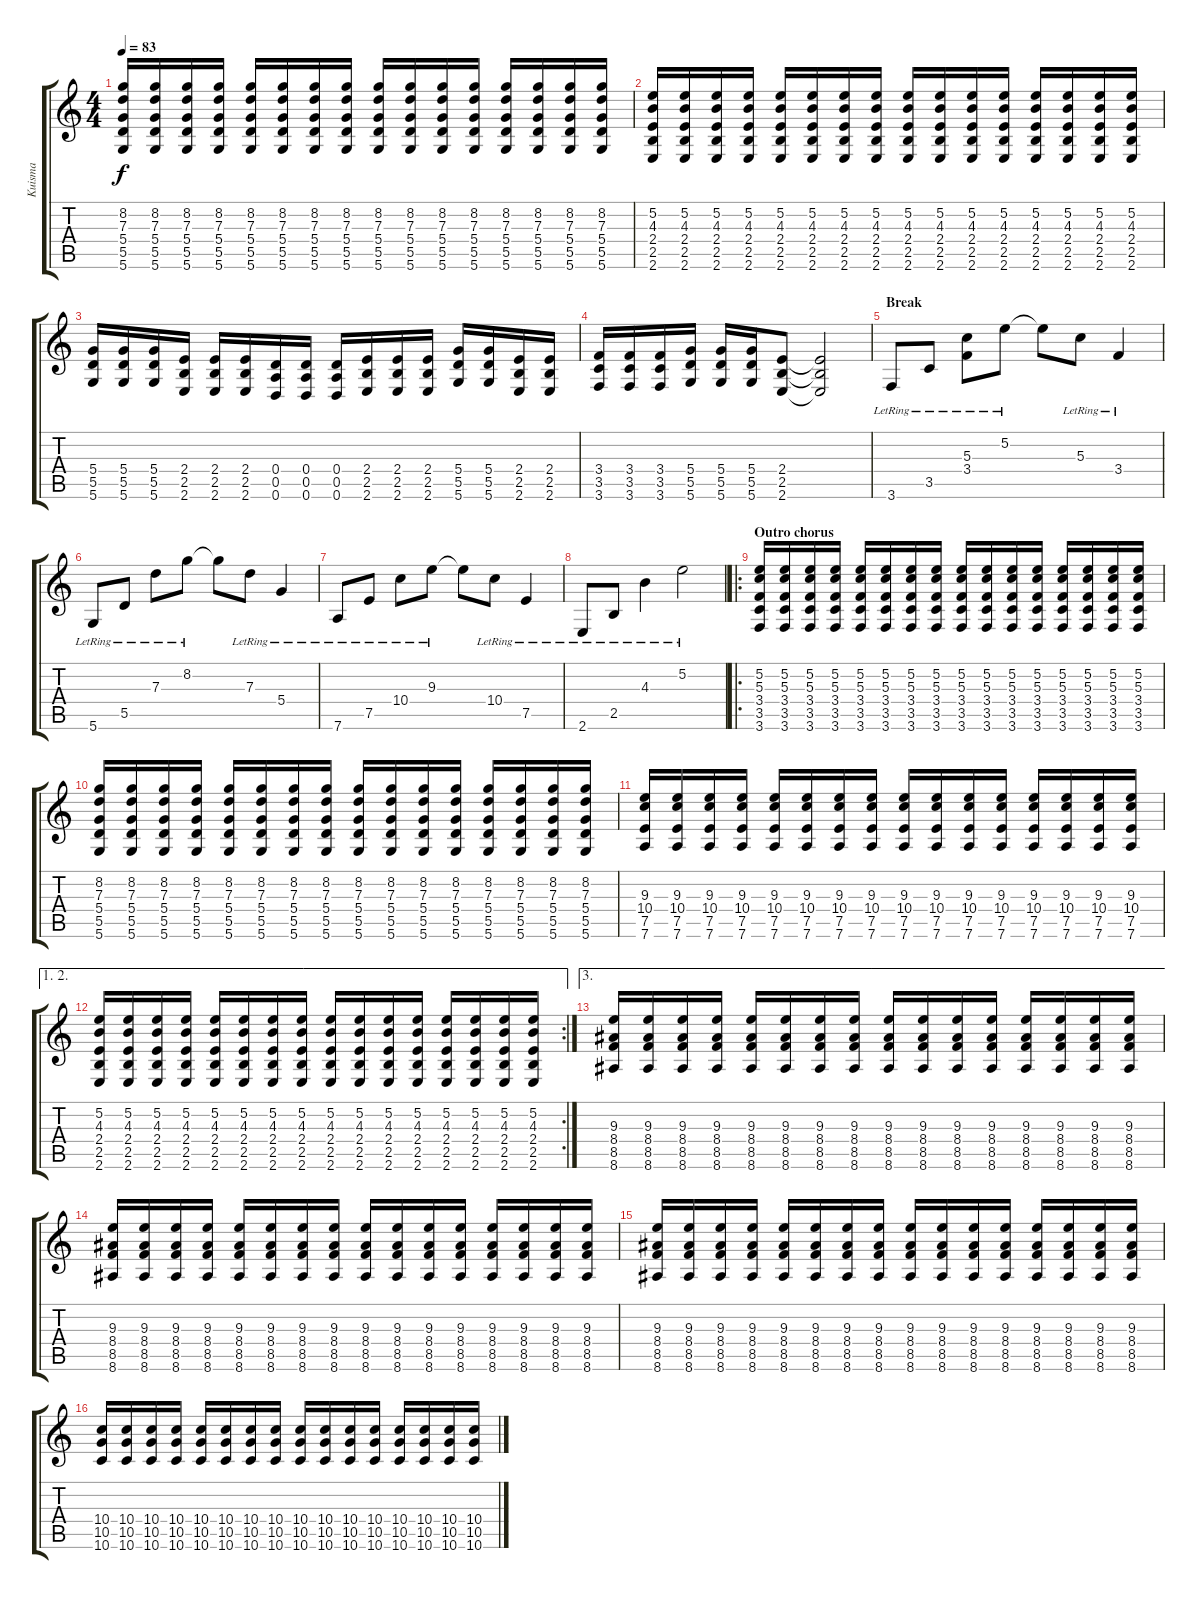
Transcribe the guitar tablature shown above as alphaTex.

\track ("Kuisma" "Kuisma") {instrument distortionguitar}
\staff {score tabs}
\tuning (E4 B3 G3 D3 A2 D2) {hide}
\ts (4 4)
\tempo 83
\clef g2
\ks c
(8.2 7.3 5.4 5.5 5.6).16{dy f} (8.2 7.3 5.4 5.5 5.6).16 (8.2 7.3 5.4 5.5 5.6).16 (8.2 7.3 5.4 5.5 5.6).16 (8.2 7.3 5.4 5.5 5.6).16 (8.2 7.3 5.4 5.5 5.6).16 (8.2 7.3 5.4 5.5 5.6).16 (8.2 7.3 5.4 5.5 5.6).16 (8.2 7.3 5.4 5.5 5.6).16 (8.2 7.3 5.4 5.5 5.6).16 (8.2 7.3 5.4 5.5 5.6).16 (8.2 7.3 5.4 5.5 5.6).16 (8.2 7.3 5.4 5.5 5.6).16 (8.2 7.3 5.4 5.5 5.6).16 (8.2 7.3 5.4 5.5 5.6).16 (8.2 7.3 5.4 5.5 5.6).16 |
(5.2 4.3 2.4 2.5 2.6).16 (5.2 4.3 2.4 2.5 2.6).16 (5.2 4.3 2.4 2.5 2.6).16 (5.2 4.3 2.4 2.5 2.6).16 (5.2 4.3 2.4 2.5 2.6).16 (5.2 4.3 2.4 2.5 2.6).16 (5.2 4.3 2.4 2.5 2.6).16 (5.2 4.3 2.4 2.5 2.6).16 (5.2 4.3 2.4 2.5 2.6).16 (5.2 4.3 2.4 2.5 2.6).16 (5.2 4.3 2.4 2.5 2.6).16 (5.2 4.3 2.4 2.5 2.6).16 (5.2 4.3 2.4 2.5 2.6).16 (5.2 4.3 2.4 2.5 2.6).16 (5.2 4.3 2.4 2.5 2.6).16 (5.2 4.3 2.4 2.5 2.6).16 |
(5.4 5.5 5.6).16 (5.4 5.5 5.6).16 (5.4 5.5 5.6).16 (2.4 2.5 2.6).16 (2.4 2.5 2.6).16 (2.4 2.5 2.6).16 (0.4 0.5 0.6).16 (0.4 0.5 0.6).16 (0.4 0.5 0.6).16 (2.4 2.5 2.6).16 (2.4 2.5 2.6).16 (2.4 2.5 2.6).16 (5.4 5.5 5.6).16 (5.4 5.5 5.6).16 (2.4 2.5 2.6).16 (2.4 2.5 2.6).16 |
(3.4 3.5 3.6).16 (3.4 3.5 3.6).16 (3.4 3.5 3.6).16 (5.4 5.5 5.6).16 (5.4 5.5 5.6).16 (5.4 5.5 5.6).16 (2.4 2.5 2.6).8 (2.4{t} 2.5{t} 2.6{t}).2 |
\section ("" "Break")
3.6{lr}.8{balance 8 instrument electricguitarclean} 3.5{lr}.8 (5.3{lr} 3.4{lr}).8 5.2{lr}.8 5.2{t}.8 5.3{lr}.8 3.4{lr}.4 |
5.6{lr}.8 5.5{lr}.8 7.3{lr}.8 8.2{lr}.8 8.2{t}.8 7.3{lr}.8 5.4{lr}.4 |
7.6{lr}.8 7.5{lr}.8 10.4{lr}.8 9.3{lr}.8 9.3{t}.8 10.4{lr}.8 7.5{lr}.4 |
2.6{lr}.8 2.5{lr}.8 4.3{lr}.4 5.2{lr}.2 |
\ro
\section ("" "Outro chorus")
(5.2 5.3 3.4 3.5 3.6).16{balance 0 instrument distortionguitar} (5.2 5.3 3.4 3.5 3.6).16 (5.2 5.3 3.4 3.5 3.6).16 (5.2 5.3 3.4 3.5 3.6).16 (5.2 5.3 3.4 3.5 3.6).16 (5.2 5.3 3.4 3.5 3.6).16 (5.2 5.3 3.4 3.5 3.6).16 (5.2 5.3 3.4 3.5 3.6).16 (5.2 5.3 3.4 3.5 3.6).16 (5.2 5.3 3.4 3.5 3.6).16 (5.2 5.3 3.4 3.5 3.6).16 (5.2 5.3 3.4 3.5 3.6).16 (5.2 5.3 3.4 3.5 3.6).16 (5.2 5.3 3.4 3.5 3.6).16 (5.2 5.3 3.4 3.5 3.6).16 (5.2 5.3 3.4 3.5 3.6).16 |
(8.2 7.3 5.4 5.5 5.6).16 (8.2 7.3 5.4 5.5 5.6).16 (8.2 7.3 5.4 5.5 5.6).16 (8.2 7.3 5.4 5.5 5.6).16 (8.2 7.3 5.4 5.5 5.6).16 (8.2 7.3 5.4 5.5 5.6).16 (8.2 7.3 5.4 5.5 5.6).16 (8.2 7.3 5.4 5.5 5.6).16 (8.2 7.3 5.4 5.5 5.6).16 (8.2 7.3 5.4 5.5 5.6).16 (8.2 7.3 5.4 5.5 5.6).16 (8.2 7.3 5.4 5.5 5.6).16 (8.2 7.3 5.4 5.5 5.6).16 (8.2 7.3 5.4 5.5 5.6).16 (8.2 7.3 5.4 5.5 5.6).16 (8.2 7.3 5.4 5.5 5.6).16 |
(9.3 10.4 7.5 7.6).16 (9.3 10.4 7.5 7.6).16 (9.3 10.4 7.5 7.6).16 (9.3 10.4 7.5 7.6).16 (9.3 10.4 7.5 7.6).16 (9.3 10.4 7.5 7.6).16 (9.3 10.4 7.5 7.6).16 (9.3 10.4 7.5 7.6).16 (9.3 10.4 7.5 7.6).16 (9.3 10.4 7.5 7.6).16 (9.3 10.4 7.5 7.6).16 (9.3 10.4 7.5 7.6).16 (9.3 10.4 7.5 7.6).16 (9.3 10.4 7.5 7.6).16 (9.3 10.4 7.5 7.6).16 (9.3 10.4 7.5 7.6).16 |
\ae (1 2)
\rc 2
(5.2 4.3 2.4 2.5 2.6).16 (5.2 4.3 2.4 2.5 2.6).16 (5.2 4.3 2.4 2.5 2.6).16 (5.2 4.3 2.4 2.5 2.6).16 (5.2 4.3 2.4 2.5 2.6).16 (5.2 4.3 2.4 2.5 2.6).16 (5.2 4.3 2.4 2.5 2.6).16 (5.2 4.3 2.4 2.5 2.6).16 (5.2 4.3 2.4 2.5 2.6).16 (5.2 4.3 2.4 2.5 2.6).16 (5.2 4.3 2.4 2.5 2.6).16 (5.2 4.3 2.4 2.5 2.6).16 (5.2 4.3 2.4 2.5 2.6).16 (5.2 4.3 2.4 2.5 2.6).16 (5.2 4.3 2.4 2.5 2.6).16 (5.2 4.3 2.4 2.5 2.6).16 |
\ae 3
(9.3 8.4 8.5 8.6).16 (9.3 8.4 8.5 8.6).16 (9.3 8.4 8.5 8.6).16 (9.3 8.4 8.5 8.6).16 (9.3 8.4 8.5 8.6).16 (9.3 8.4 8.5 8.6).16 (9.3 8.4 8.5 8.6).16 (9.3 8.4 8.5 8.6).16 (9.3 8.4 8.5 8.6).16 (9.3 8.4 8.5 8.6).16 (9.3 8.4 8.5 8.6).16 (9.3 8.4 8.5 8.6).16 (9.3 8.4 8.5 8.6).16 (9.3 8.4 8.5 8.6).16 (9.3 8.4 8.5 8.6).16 (9.3 8.4 8.5 8.6).16 |
(9.3 8.4 8.5 8.6).16 (9.3 8.4 8.5 8.6).16 (9.3 8.4 8.5 8.6).16 (9.3 8.4 8.5 8.6).16 (9.3 8.4 8.5 8.6).16 (9.3 8.4 8.5 8.6).16 (9.3 8.4 8.5 8.6).16 (9.3 8.4 8.5 8.6).16 (9.3 8.4 8.5 8.6).16 (9.3 8.4 8.5 8.6).16 (9.3 8.4 8.5 8.6).16 (9.3 8.4 8.5 8.6).16 (9.3 8.4 8.5 8.6).16 (9.3 8.4 8.5 8.6).16 (9.3 8.4 8.5 8.6).16 (9.3 8.4 8.5 8.6).16 |
(9.3 8.4 8.5 8.6).16 (9.3 8.4 8.5 8.6).16 (9.3 8.4 8.5 8.6).16 (9.3 8.4 8.5 8.6).16 (9.3 8.4 8.5 8.6).16 (9.3 8.4 8.5 8.6).16 (9.3 8.4 8.5 8.6).16 (9.3 8.4 8.5 8.6).16 (9.3 8.4 8.5 8.6).16 (9.3 8.4 8.5 8.6).16 (9.3 8.4 8.5 8.6).16 (9.3 8.4 8.5 8.6).16 (9.3 8.4 8.5 8.6).16 (9.3 8.4 8.5 8.6).16 (9.3 8.4 8.5 8.6).16 (9.3 8.4 8.5 8.6).16 |
(10.4 10.5 10.6).16 (10.4 10.5 10.6).16 (10.4 10.5 10.6).16 (10.4 10.5 10.6).16 (10.4 10.5 10.6).16 (10.4 10.5 10.6).16 (10.4 10.5 10.6).16 (10.4 10.5 10.6).16 (10.4 10.5 10.6).16 (10.4 10.5 10.6).16 (10.4 10.5 10.6).16 (10.4 10.5 10.6).16 (10.4 10.5 10.6).16 (10.4 10.5 10.6).16 (10.4 10.5 10.6).16 (10.4 10.5 10.6).16
